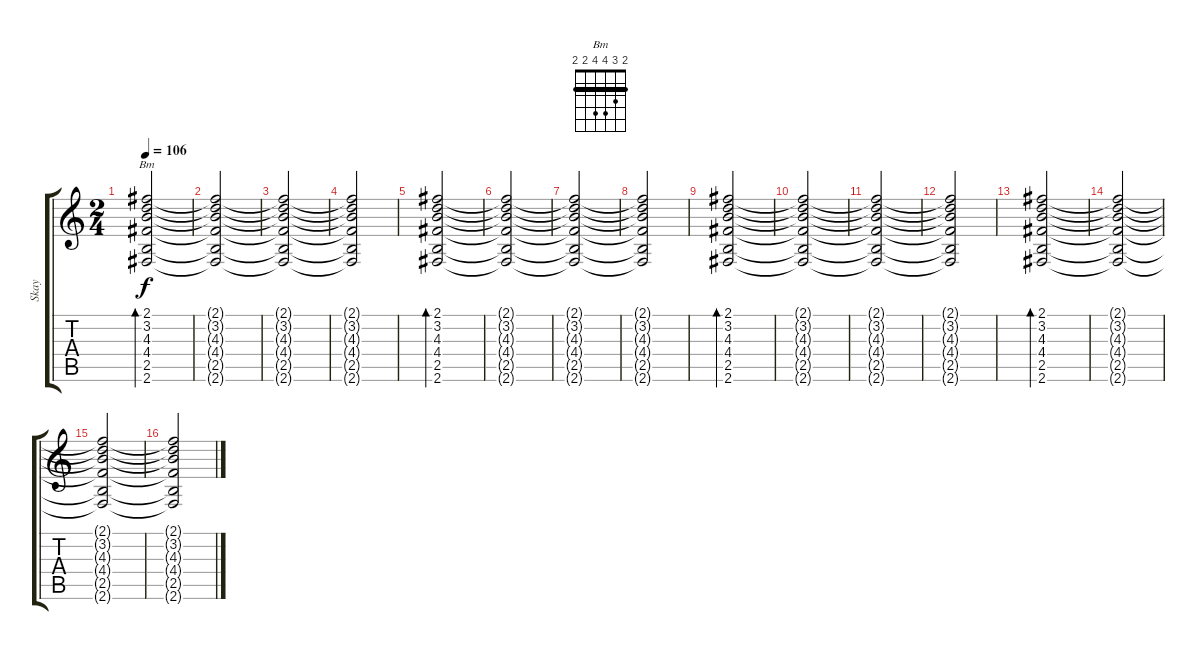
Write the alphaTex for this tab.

\track ("Skay" "Skay") {instrument electricguitarclean}
\staff {score tabs}
\tuning (E4 B3 G3 D3 A2 E2) {hide}
\chord ("Bm" 2 3 4 4 2 2) {barre 2}
\ts (2 4)
\tempo 106
\clef g2
\ks c
(2.1 3.2 4.3 4.4 2.5 2.6).2{bd 120 ch "Bm" dy f} |
(2.1{t} 3.2{t} 4.3{t} 4.4{t} 2.5{t} 2.6{t}).2 |
(2.1{t} 3.2{t} 4.3{t} 4.4{t} 2.5{t} 2.6{t}).2 |
(2.1{t} 3.2{t} 4.3{t} 4.4{t} 2.5{t} 2.6{t}).2 |
(2.1 3.2 4.3 4.4 2.5 2.6).2{bd 120} |
(2.1{t} 3.2{t} 4.3{t} 4.4{t} 2.5{t} 2.6{t}).2 |
(2.1{t} 3.2{t} 4.3{t} 4.4{t} 2.5{t} 2.6{t}).2 |
(2.1{t} 3.2{t} 4.3{t} 4.4{t} 2.5{t} 2.6{t}).2 |
(2.1 3.2 4.3 4.4 2.5 2.6).2{bd 120} |
(2.1{t} 3.2{t} 4.3{t} 4.4{t} 2.5{t} 2.6{t}).2 |
(2.1{t} 3.2{t} 4.3{t} 4.4{t} 2.5{t} 2.6{t}).2 |
(2.1{t} 3.2{t} 4.3{t} 4.4{t} 2.5{t} 2.6{t}).2 |
(2.1 3.2 4.3 4.4 2.5 2.6).2{bd 120} |
(2.1{t} 3.2{t} 4.3{t} 4.4{t} 2.5{t} 2.6{t}).2 |
(2.1{t} 3.2{t} 4.3{t} 4.4{t} 2.5{t} 2.6{t}).2 |
(2.1{t} 3.2{t} 4.3{t} 4.4{t} 2.5{t} 2.6{t}).2
